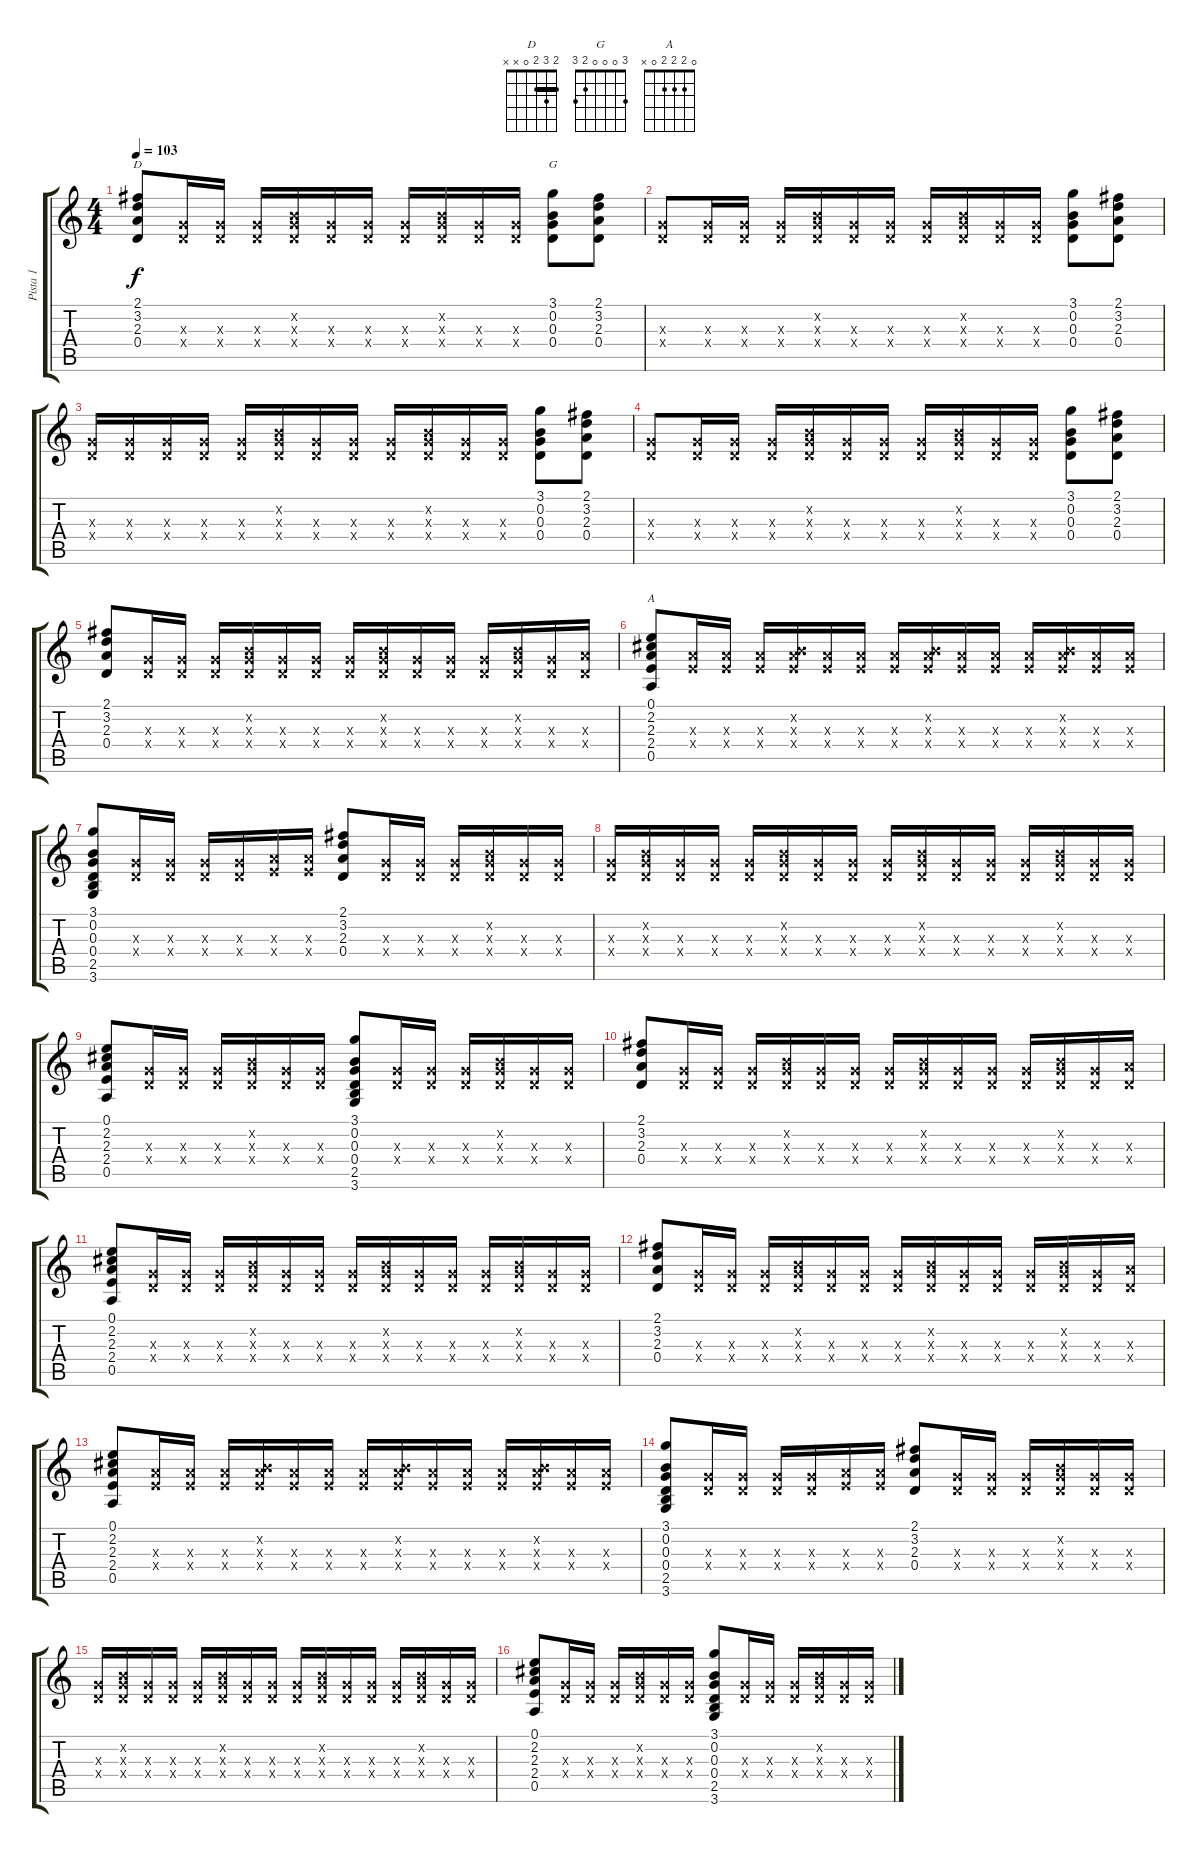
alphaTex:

\track ("Pista 1" "Pista 1") {instrument acousticguitarsteel}
\staff {score tabs}
\tuning (E4 B3 G3 D3 A2 E2) {hide}
\chord ("D" 2 3 2 0 x x) {barre 2}
\chord ("G" 3 0 0 0 2 3)
\chord ("A" 0 2 2 2 0 x)
\ts (4 4)
\tempo 103
\clef g2
\ks c
(2.1 3.2 2.3 0.4).8{ch "D" dy f instrument acousticguitarsteel} (0.3{x} 0.4{x}).16 (0.3{x} 0.4{x}).16 (0.3{x} 0.4{x}).16 (0.2{x} 0.3{x} 0.4{x}).16 (0.3{x} 0.4{x}).16 (0.3{x} 0.4{x}).16 (0.3{x} 0.4{x}).16 (0.2{x} 0.3{x} 0.4{x}).16 (0.3{x} 0.4{x}).16 (0.3{x} 0.4{x}).16 (3.1 0.2 0.3 0.4).8{ch "G"} (2.1 3.2 2.3 0.4).8 |
(0.3{x} 0.4{x}).8 (0.3{x} 0.4{x}).16 (0.3{x} 0.4{x}).16 (0.3{x} 0.4{x}).16 (0.2{x} 0.3{x} 0.4{x}).16 (0.3{x} 0.4{x}).16 (0.3{x} 0.4{x}).16 (0.3{x} 0.4{x}).16 (0.2{x} 0.3{x} 0.4{x}).16 (0.3{x} 0.4{x}).16 (0.3{x} 0.4{x}).16 (3.1 0.2 0.3 0.4).8 (2.1 3.2 2.3 0.4).8 |
(0.3{x} 0.4{x}).16 (0.3{x} 0.4{x}).16 (0.3{x} 0.4{x}).16 (0.3{x} 0.4{x}).16 (0.3{x} 0.4{x}).16 (0.2{x} 0.3{x} 0.4{x}).16 (0.3{x} 0.4{x}).16 (0.3{x} 0.4{x}).16 (0.3{x} 0.4{x}).16 (0.2{x} 0.3{x} 0.4{x}).16 (0.3{x} 0.4{x}).16 (0.3{x} 0.4{x}).16 (3.1 0.2 0.3 0.4).8 (2.1 3.2 2.3 0.4).8 |
(0.3{x} 0.4{x}).8 (0.3{x} 0.4{x}).16 (0.3{x} 0.4{x}).16 (0.3{x} 0.4{x}).16 (0.2{x} 0.3{x} 0.4{x}).16 (0.3{x} 0.4{x}).16 (0.3{x} 0.4{x}).16 (0.3{x} 0.4{x}).16 (0.2{x} 0.3{x} 0.4{x}).16 (0.3{x} 0.4{x}).16 (0.3{x} 0.4{x}).16 (3.1 0.2 0.3 0.4).8 (2.1 3.2 2.3 0.4).8 |
(2.1 3.2 2.3 0.4).8 (0.3{x} 0.4{x}).16 (0.3{x} 0.4{x}).16 (0.3{x} 0.4{x}).16 (0.2{x} 0.3{x} 0.4{x}).16 (0.3{x} 0.4{x}).16 (0.3{x} 0.4{x}).16 (0.3{x} 0.4{x}).16 (0.2{x} 0.3{x} 0.4{x}).16 (0.3{x} 0.4{x}).16 (0.3{x} 0.4{x}).16 (0.3{x} 0.4{x}).16 (0.2{x} 0.3{x} 0.4{x}).16 (0.3{x} 0.4{x}).16 (2.3{x} 0.4{x}).16 |
(0.1 2.2 2.3 2.4 0.5).8{ch "A"} (2.3{x} 2.4{x}).16 (2.3{x} 2.4{x}).16 (2.3{x} 2.4{x}).16 (0.2{x} 2.3{x} 2.4{x}).16 (2.3{x} 2.4{x}).16 (2.3{x} 2.4{x}).16 (2.3{x} 2.4{x}).16 (0.2{x} 2.3{x} 2.4{x}).16 (2.3{x} 2.4{x}).16 (2.3{x} 2.4{x}).16 (2.3{x} 2.4{x}).16 (0.2{x} 2.3{x} 2.4{x}).16 (2.3{x} 2.4{x}).16 (2.3{x} 2.4{x}).16 |
(3.1 0.2 0.3 0.4 2.5 3.6).8 (0.3{x} 0.4{x}).16 (0.3{x} 0.4{x}).16 (0.3{x} 0.4{x}).16 (0.3{x} 0.4{x}).16 (2.3{x} 2.4{x}).16 (2.3{x} 2.4{x}).16 (2.1 3.2 2.3 0.4).8 (0.3{x} 0.4{x}).16 (0.3{x} 0.4{x}).16 (0.3{x} 0.4{x}).16 (0.2{x} 0.3{x} 0.4{x}).16 (0.3{x} 0.4{x}).16 (0.3{x} 0.4{x}).16 |
(0.3{x} 0.4{x}).16 (0.2{x} 0.3{x} 0.4{x}).16 (0.3{x} 0.4{x}).16 (0.3{x} 0.4{x}).16 (0.3{x} 0.4{x}).16 (0.2{x} 0.3{x} 0.4{x}).16 (0.3{x} 0.4{x}).16 (0.3{x} 0.4{x}).16 (0.3{x} 0.4{x}).16 (0.2{x} 0.3{x} 0.4{x}).16 (0.3{x} 0.4{x}).16 (0.3{x} 0.4{x}).16 (0.3{x} 0.4{x}).16 (0.2{x} 0.3{x} 0.4{x}).16 (0.3{x} 0.4{x}).16 (0.3{x} 0.4{x}).16 |
(0.1 2.2 2.3 2.4 0.5).8 (0.3{x} 0.4{x}).16 (0.3{x} 0.4{x}).16 (0.3{x} 0.4{x}).16 (0.2{x} 0.3{x} 0.4{x}).16 (0.3{x} 0.4{x}).16 (0.3{x} 0.4{x}).16 (3.1 0.2 0.3 0.4 2.5 3.6).8 (0.3{x} 0.4{x}).16 (0.3{x} 0.4{x}).16 (0.3{x} 0.4{x}).16 (0.2{x} 0.3{x} 0.4{x}).16 (0.3{x} 0.4{x}).16 (0.3{x} 0.4{x}).16 |
(2.1 3.2 2.3 0.4).8 (0.3{x} 0.4{x}).16 (0.3{x} 0.4{x}).16 (0.3{x} 0.4{x}).16 (0.2{x} 0.3{x} 0.4{x}).16 (0.3{x} 0.4{x}).16 (0.3{x} 0.4{x}).16 (0.3{x} 0.4{x}).16 (0.2{x} 0.3{x} 0.4{x}).16 (0.3{x} 0.4{x}).16 (0.3{x} 0.4{x}).16 (0.3{x} 0.4{x}).16 (0.2{x} 0.3{x} 0.4{x}).16 (0.3{x} 0.4{x}).16 (2.3{x} 0.4{x}).16 |
(0.1 2.2 2.3 2.4 0.5).8 (0.3{x} 0.4{x}).16 (0.3{x} 0.4{x}).16 (0.3{x} 0.4{x}).16 (0.2{x} 0.3{x} 0.4{x}).16 (0.3{x} 0.4{x}).16 (0.3{x} 0.4{x}).16 (0.3{x} 0.4{x}).16 (0.2{x} 0.3{x} 0.4{x}).16 (0.3{x} 0.4{x}).16 (0.3{x} 0.4{x}).16 (0.3{x} 0.4{x}).16 (0.2{x} 0.3{x} 0.4{x}).16 (0.3{x} 0.4{x}).16 (0.3{x} 0.4{x}).16 |
(2.1 3.2 2.3 0.4).8 (0.3{x} 0.4{x}).16 (0.3{x} 0.4{x}).16 (0.3{x} 0.4{x}).16 (0.2{x} 0.3{x} 0.4{x}).16 (0.3{x} 0.4{x}).16 (0.3{x} 0.4{x}).16 (0.3{x} 0.4{x}).16 (0.2{x} 0.3{x} 0.4{x}).16 (0.3{x} 0.4{x}).16 (0.3{x} 0.4{x}).16 (0.3{x} 0.4{x}).16 (0.2{x} 0.3{x} 0.4{x}).16 (0.3{x} 0.4{x}).16 (2.3{x} 0.4{x}).16 |
(0.1 2.2 2.3 2.4 0.5).8 (2.3{x} 2.4{x}).16 (2.3{x} 2.4{x}).16 (2.3{x} 2.4{x}).16 (0.2{x} 2.3{x} 2.4{x}).16 (2.3{x} 2.4{x}).16 (2.3{x} 2.4{x}).16 (2.3{x} 2.4{x}).16 (0.2{x} 2.3{x} 2.4{x}).16 (2.3{x} 2.4{x}).16 (2.3{x} 2.4{x}).16 (2.3{x} 2.4{x}).16 (0.2{x} 2.3{x} 2.4{x}).16 (2.3{x} 2.4{x}).16 (2.3{x} 2.4{x}).16 |
(3.1 0.2 0.3 0.4 2.5 3.6).8 (0.3{x} 0.4{x}).16 (0.3{x} 0.4{x}).16 (0.3{x} 0.4{x}).16 (0.3{x} 0.4{x}).16 (2.3{x} 2.4{x}).16 (2.3{x} 2.4{x}).16 (2.1 3.2 2.3 0.4).8 (0.3{x} 0.4{x}).16 (0.3{x} 0.4{x}).16 (0.3{x} 0.4{x}).16 (0.2{x} 0.3{x} 0.4{x}).16 (0.3{x} 0.4{x}).16 (0.3{x} 0.4{x}).16 |
(0.3{x} 0.4{x}).16 (0.2{x} 0.3{x} 0.4{x}).16 (0.3{x} 0.4{x}).16 (0.3{x} 0.4{x}).16 (0.3{x} 0.4{x}).16 (0.2{x} 0.3{x} 0.4{x}).16 (0.3{x} 0.4{x}).16 (0.3{x} 0.4{x}).16 (0.3{x} 0.4{x}).16 (0.2{x} 0.3{x} 0.4{x}).16 (0.3{x} 0.4{x}).16 (0.3{x} 0.4{x}).16 (0.3{x} 0.4{x}).16 (0.2{x} 0.3{x} 0.4{x}).16 (0.3{x} 0.4{x}).16 (0.3{x} 0.4{x}).16 |
(0.1 2.2 2.3 2.4 0.5).8 (0.3{x} 0.4{x}).16 (0.3{x} 0.4{x}).16 (0.3{x} 0.4{x}).16 (0.2{x} 0.3{x} 0.4{x}).16 (0.3{x} 0.4{x}).16 (0.3{x} 0.4{x}).16 (3.1 0.2 0.3 0.4 2.5 3.6).8 (0.3{x} 0.4{x}).16 (0.3{x} 0.4{x}).16 (0.3{x} 0.4{x}).16 (0.2{x} 0.3{x} 0.4{x}).16 (0.3{x} 0.4{x}).16 (0.3{x} 0.4{x}).16
